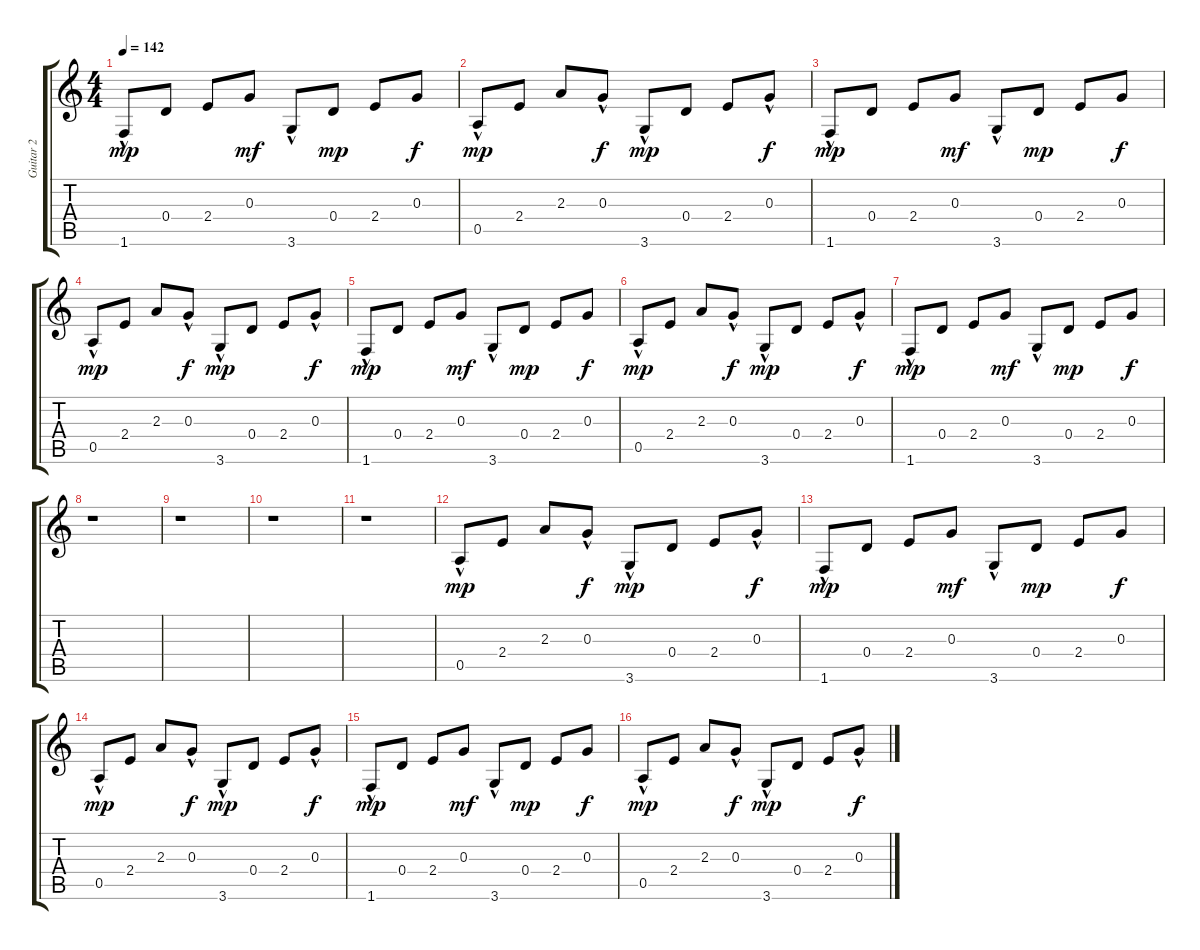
\track ("Guitar 2" "Guitar 2") {instrument acousticguitarsteel}
\staff {score tabs}
\tuning (E4 B3 G3 D3 A2 E2) {hide}
\ts (4 4)
\tempo 142
\clef g2
\ks c
1.6{hac}.8{dy mp} 0.4.8 2.4.8 0.3.8{dy mf} 3.6{hac}.8 0.4.8{dy mp} 2.4.8 0.3.8{dy f} |
0.5{hac}.8{dy mp} 2.4.8 2.3.8 0.3{hac}.8{dy f} 3.6{hac}.8{dy mp} 0.4.8 2.4.8 0.3{hac}.8{dy f} |
1.6{hac}.8{dy mp} 0.4.8 2.4.8 0.3.8{dy mf} 3.6{hac}.8 0.4.8{dy mp} 2.4.8 0.3.8{dy f} |
0.5{hac}.8{dy mp} 2.4.8 2.3.8 0.3{hac}.8{dy f} 3.6{hac}.8{dy mp} 0.4.8 2.4.8 0.3{hac}.8{dy f} |
1.6{hac}.8{dy mp} 0.4.8 2.4.8 0.3.8{dy mf} 3.6{hac}.8 0.4.8{dy mp} 2.4.8 0.3.8{dy f} |
0.5{hac}.8{dy mp} 2.4.8 2.3.8 0.3{hac}.8{dy f} 3.6{hac}.8{dy mp} 0.4.8 2.4.8 0.3{hac}.8{dy f} |
1.6{hac}.8{dy mp} 0.4.8 2.4.8 0.3.8{dy mf} 3.6{hac}.8 0.4.8{dy mp} 2.4.8 0.3.8{dy f} |
r.1 |
r.1 |
r.1 |
r.1 |
0.5{hac}.8{dy mp} 2.4.8 2.3.8 0.3{hac}.8{dy f} 3.6{hac}.8{dy mp} 0.4.8 2.4.8 0.3{hac}.8{dy f} |
1.6{hac}.8{dy mp} 0.4.8 2.4.8 0.3.8{dy mf} 3.6{hac}.8 0.4.8{dy mp} 2.4.8 0.3.8{dy f} |
0.5{hac}.8{dy mp} 2.4.8 2.3.8 0.3{hac}.8{dy f} 3.6{hac}.8{dy mp} 0.4.8 2.4.8 0.3{hac}.8{dy f} |
1.6{hac}.8{dy mp} 0.4.8 2.4.8 0.3.8{dy mf} 3.6{hac}.8 0.4.8{dy mp} 2.4.8 0.3.8{dy f} |
0.5{hac}.8{dy mp} 2.4.8 2.3.8 0.3{hac}.8{dy f} 3.6{hac}.8{dy mp} 0.4.8 2.4.8 0.3{hac}.8{dy f}
